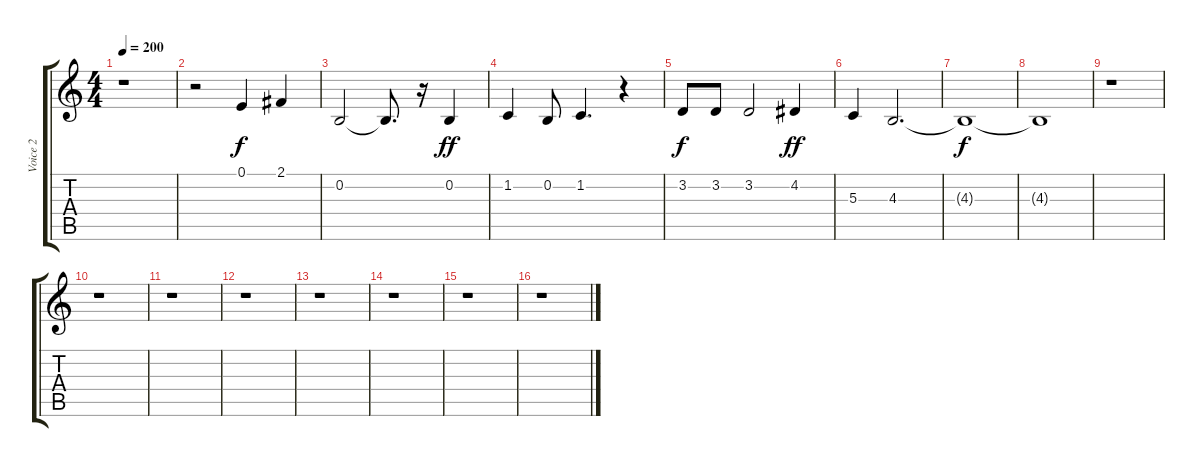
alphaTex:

\track ("Voice 2" "Voice 2") {instrument whistle}
\staff {score tabs}
\tuning (E4 B3 G3 D3 A2 E2) {hide}
\ts (4 4)
\tempo 200
\clef g2
\ks c
r.1{dy ff} |
r.2 0.1.4{dy f} 2.1.4 |
0.2.2 0.2{t}.8{d} r.16 0.2.4{dy ff} |
1.2.4 0.2.8 1.2.4{d} r.4 |
3.2.8{dy f} 3.2.8 3.2.2 4.2.4{dy ff} |
5.3.4 4.3.2{d} |
4.3{t}.1{dy f} |
4.3{t}.1 |
r.1 |
r.1 |
r.1 |
r.1 |
r.1 |
r.1 |
r.1 |
r.1
